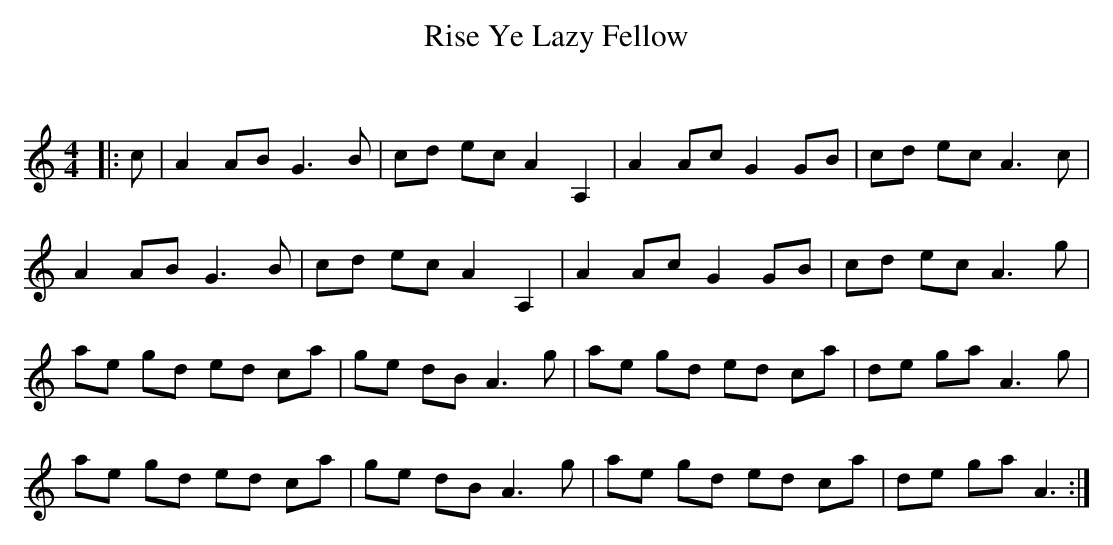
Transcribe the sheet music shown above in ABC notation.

X:1
T: Rise Ye Lazy Fellow
C:
Q: 232
K:Am
M:4/4
L:1/8
|:c|A2 AB G3B|cd ec A2 A,2|A2 Ac G2 GB|cd ec A3c|
A2 AB G3B|cd ec A2 A,2|A2 Ac G2 GB|cd ec A3g|
ae gd ed ca|ge dB A3g|ae gd ed ca|de ga A3g|
ae gd ed ca|ge dB A3g|ae gd ed ca|de ga A3:|
